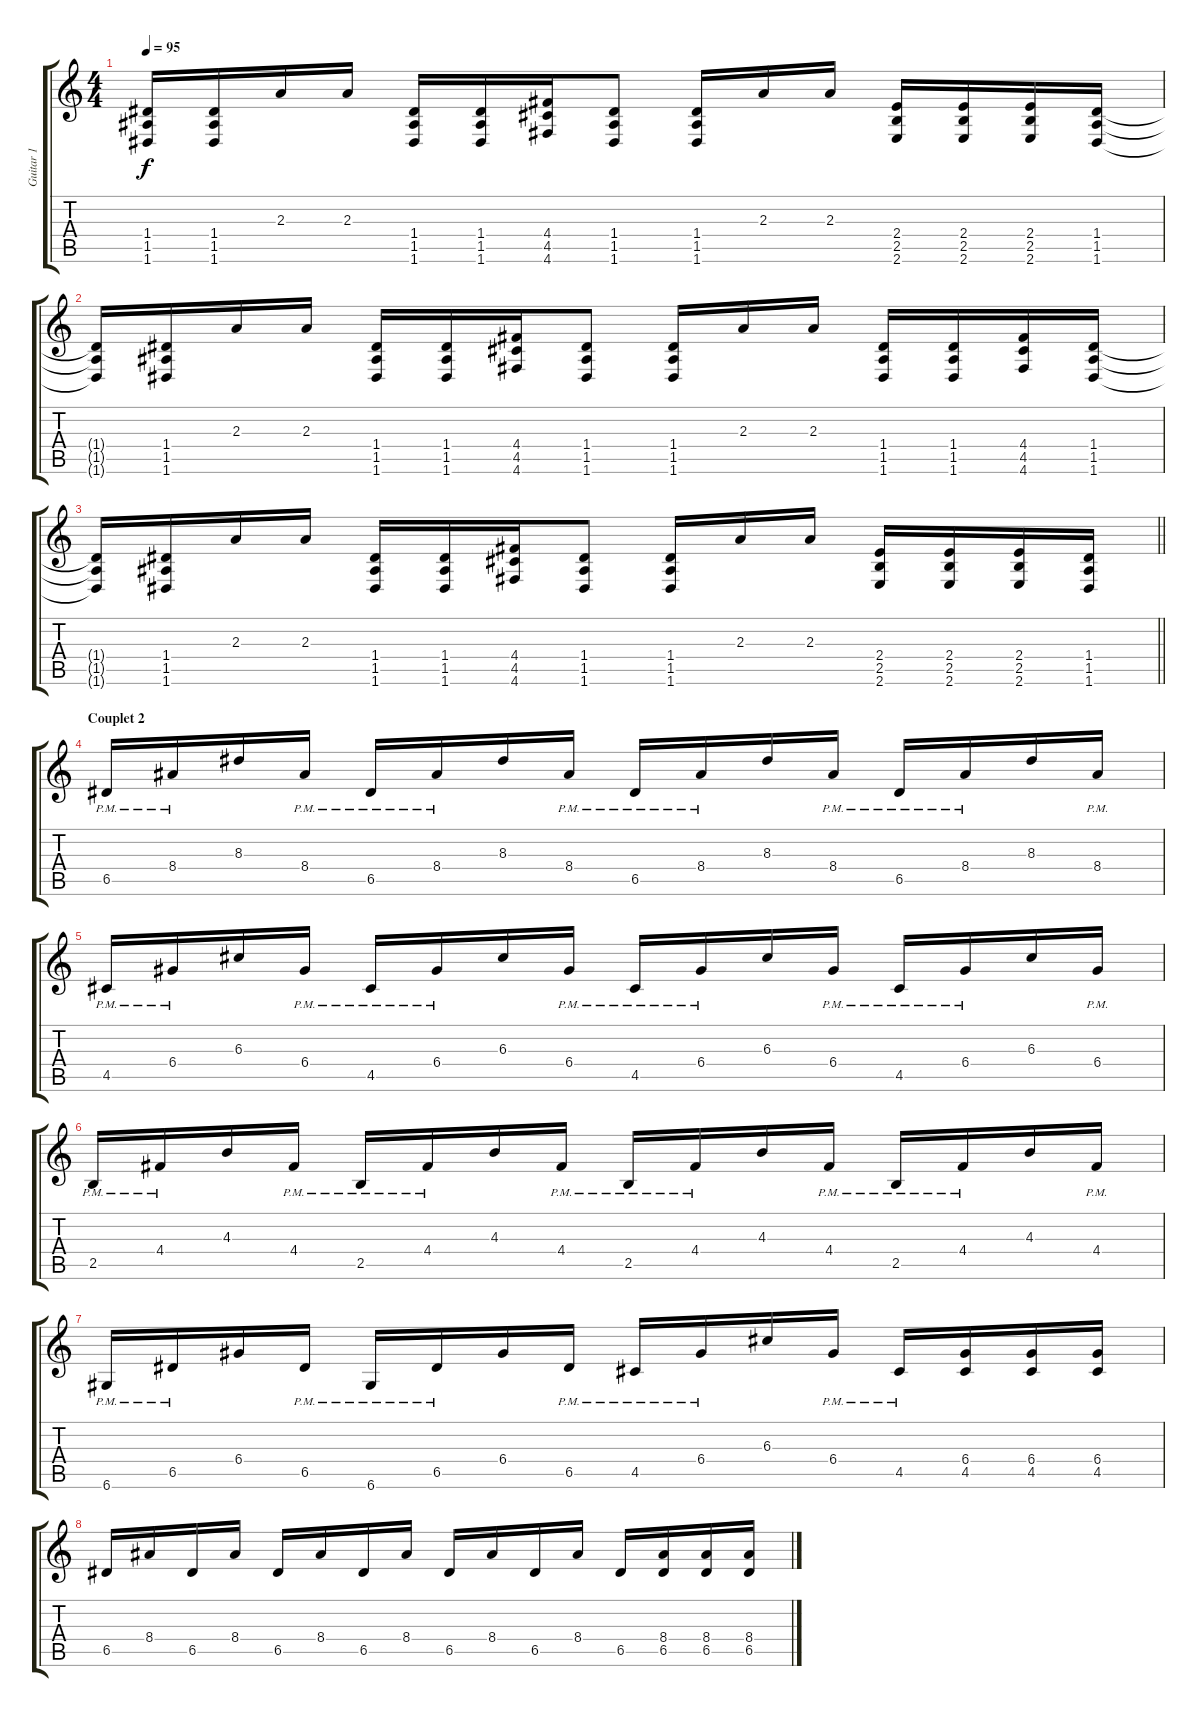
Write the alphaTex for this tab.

\track ("Guitar 1" "Guitar 1") {instrument overdrivenguitar}
\staff {score tabs}
\tuning (E4 B3 G3 D3 A2 D2) {hide}
\ts (4 4)
\tempo 95
\clef g2
\ks c
(1.4{t} 1.5{t} 1.6{t}).16{dy f} (1.4 1.5 1.6).16 2.3.16 2.3.16 (1.4 1.5 1.6).16 (1.4 1.5 1.6).16 (4.4 4.5 4.6).16 (1.4 1.5 1.6).8 (1.4 1.5 1.6).16 2.3.16 2.3.16 (2.4 2.5 2.6).16 (2.4 2.5 2.6).16 (2.4 2.5 2.6).16 (1.4 1.5 1.6).16 |
(1.4{t} 1.5{t} 1.6{t}).16 (1.4 1.5 1.6).16 2.3.16 2.3.16 (1.4 1.5 1.6).16 (1.4 1.5 1.6).16 (4.4 4.5 4.6).16 (1.4 1.5 1.6).8 (1.4 1.5 1.6).16 2.3.16 2.3.16 (1.4 1.5 1.6).16 (1.4 1.5 1.6).16 (4.4 4.5 4.6).16 (1.4 1.5 1.6).16 |
\barLineRight lightlight
(1.4{t} 1.5{t} 1.6{t}).16 (1.4 1.5 1.6).16 2.3.16 2.3.16 (1.4 1.5 1.6).16 (1.4 1.5 1.6).16 (4.4 4.5 4.6).16 (1.4 1.5 1.6).8 (1.4 1.5 1.6).16 2.3.16 2.3.16 (2.4 2.5 2.6).16 (2.4 2.5 2.6).16 (2.4 2.5 2.6).16 (1.4 1.5 1.6).16 |
\section ("" "Couplet 2")
6.5{pm}.16 8.4{pm}.16 8.3.16 8.4{pm}.16 6.5{pm}.16 8.4{pm}.16 8.3.16 8.4{pm}.16 6.5{pm}.16 8.4{pm}.16 8.3.16 8.4{pm}.16 6.5{pm}.16 8.4{pm}.16 8.3.16 8.4{pm}.16 |
4.5{pm}.16 6.4{pm}.16 6.3.16 6.4{pm}.16 4.5{pm}.16 6.4{pm}.16 6.3.16 6.4{pm}.16 4.5{pm}.16 6.4{pm}.16 6.3.16 6.4{pm}.16 4.5{pm}.16 6.4{pm}.16 6.3.16 6.4{pm}.16 |
2.5{pm}.16 4.4{pm}.16 4.3.16 4.4{pm}.16 2.5{pm}.16 4.4{pm}.16 4.3.16 4.4{pm}.16 2.5{pm}.16 4.4{pm}.16 4.3.16 4.4{pm}.16 2.5{pm}.16 4.4{pm}.16 4.3.16 4.4{pm}.16 |
6.6{pm}.16 6.5{pm}.16 6.4.16 6.5{pm}.16 6.6{pm}.16 6.5{pm}.16 6.4.16 6.5{pm}.16 4.5{pm}.16 6.4{pm}.16 6.3.16 6.4{pm}.16 4.5{pm}.16 (6.4 4.5).16 (6.4 4.5).16 (6.4 4.5).16 |
6.5.16 8.4.16 6.5.16 8.4.16 6.5.16 8.4.16 6.5.16 8.4.16 6.5.16 8.4.16 6.5.16 8.4.16 6.5.16 (8.4 6.5).16 (8.4 6.5).16 (8.4 6.5).16
